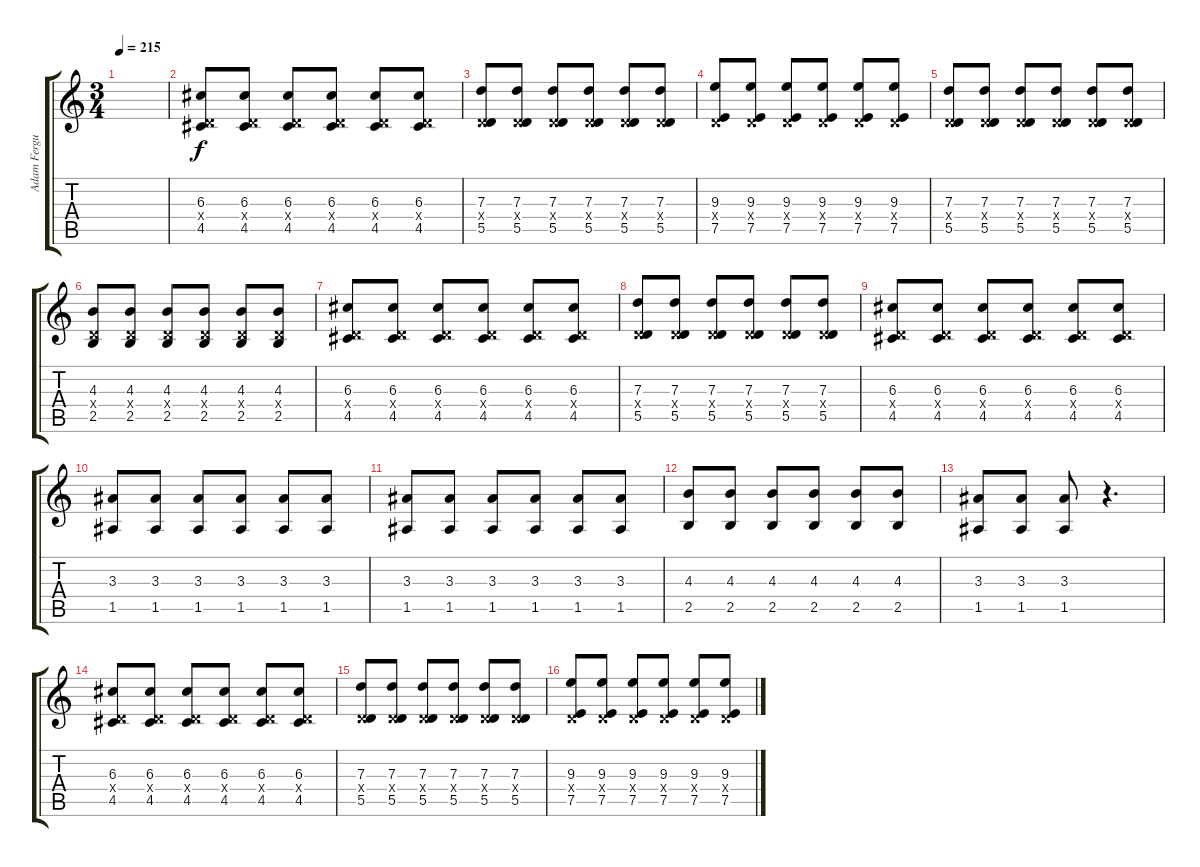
\track ("Adam Ferguson - Guitar Doubled" "Adam Fergu") {instrument overdrivenguitar}
\staff {score tabs}
\tuning (E4 B3 G3 D3 A2 D2) {hide}
\ts (3 4)
\tempo 215
\clef g2
\ks c
|
(6.3 0.4{x} 4.5).8 (6.3 0.4{x} 4.5).8 (6.3 0.4{x} 4.5).8 (6.3 0.4{x} 4.5).8 (6.3 0.4{x} 4.5).8 (6.3 0.4{x} 4.5).8 |
(7.3 0.4{x} 5.5).8 (7.3 0.4{x} 5.5).8 (7.3 0.4{x} 5.5).8 (7.3 0.4{x} 5.5).8 (7.3 0.4{x} 5.5).8 (7.3 0.4{x} 5.5).8 |
(9.3 0.4{x} 7.5).8 (9.3 0.4{x} 7.5).8 (9.3 0.4{x} 7.5).8 (9.3 0.4{x} 7.5).8 (9.3 0.4{x} 7.5).8 (9.3 0.4{x} 7.5).8 |
(7.3 0.4{x} 5.5).8 (7.3 0.4{x} 5.5).8 (7.3 0.4{x} 5.5).8 (7.3 0.4{x} 5.5).8 (7.3 0.4{x} 5.5).8 (7.3 0.4{x} 5.5).8 |
(4.3 0.4{x} 2.5).8 (4.3 0.4{x} 2.5).8 (4.3 0.4{x} 2.5).8 (4.3 0.4{x} 2.5).8 (4.3 0.4{x} 2.5).8 (4.3 0.4{x} 2.5).8 |
(6.3 0.4{x} 4.5).8 (6.3 0.4{x} 4.5).8 (6.3 0.4{x} 4.5).8 (6.3 0.4{x} 4.5).8 (6.3 0.4{x} 4.5).8 (6.3 0.4{x} 4.5).8 |
(7.3 0.4{x} 5.5).8 (7.3 0.4{x} 5.5).8 (7.3 0.4{x} 5.5).8 (7.3 0.4{x} 5.5).8 (7.3 0.4{x} 5.5).8 (7.3 0.4{x} 5.5).8 |
(6.3 0.4{x} 4.5).8 (6.3 0.4{x} 4.5).8 (6.3 0.4{x} 4.5).8 (6.3 0.4{x} 4.5).8 (6.3 0.4{x} 4.5).8 (6.3 0.4{x} 4.5).8 |
(3.3 1.5).8 (3.3 1.5).8 (3.3 1.5).8 (3.3 1.5).8 (3.3 1.5).8 (3.3 1.5).8 |
(3.3 1.5).8 (3.3 1.5).8 (3.3 1.5).8 (3.3 1.5).8 (3.3 1.5).8 (3.3 1.5).8 |
(4.3 2.5).8 (4.3 2.5).8 (4.3 2.5).8 (4.3 2.5).8 (4.3 2.5).8 (4.3 2.5).8 |
(3.3 1.5).8 (3.3 1.5).8 (3.3 1.5).8 r.4{d} |
(6.3 0.4{x} 4.5).8 (6.3 0.4{x} 4.5).8 (6.3 0.4{x} 4.5).8 (6.3 0.4{x} 4.5).8 (6.3 0.4{x} 4.5).8 (6.3 0.4{x} 4.5).8 |
(7.3 0.4{x} 5.5).8 (7.3 0.4{x} 5.5).8 (7.3 0.4{x} 5.5).8 (7.3 0.4{x} 5.5).8 (7.3 0.4{x} 5.5).8 (7.3 0.4{x} 5.5).8 |
(9.3 0.4{x} 7.5).8 (9.3 0.4{x} 7.5).8 (9.3 0.4{x} 7.5).8 (9.3 0.4{x} 7.5).8 (9.3 0.4{x} 7.5).8 (9.3 0.4{x} 7.5).8
